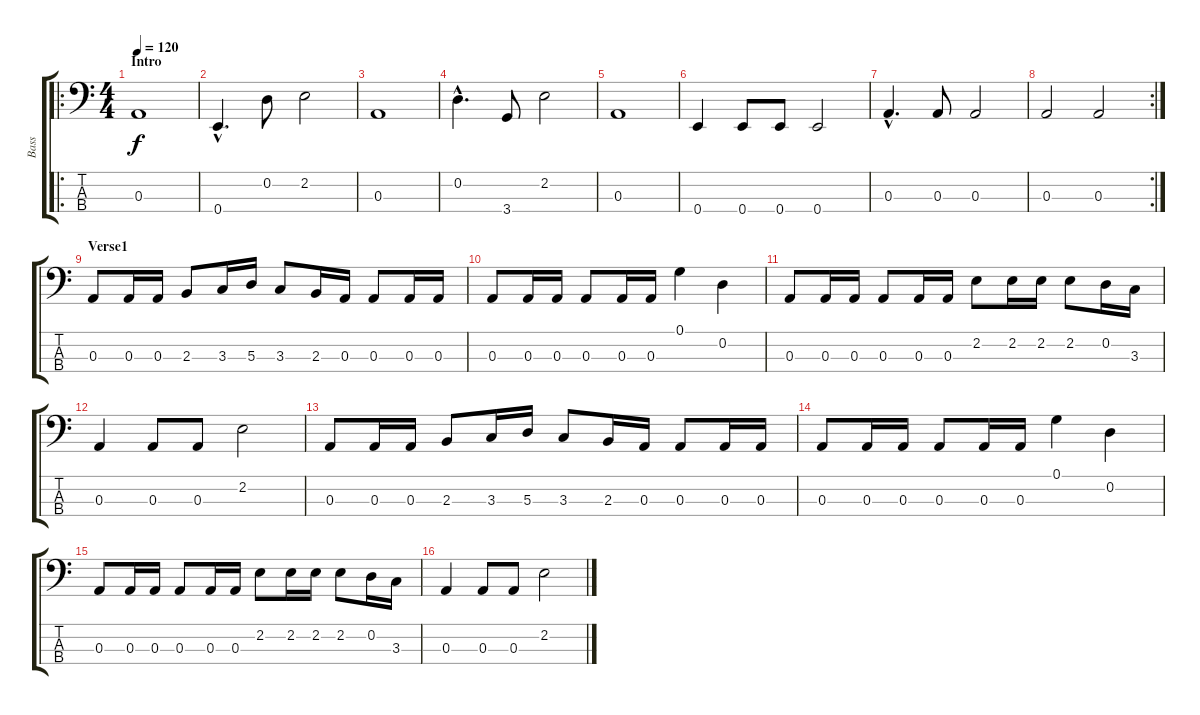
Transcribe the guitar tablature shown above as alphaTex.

\track ("Bass" "Bass") {instrument acousticbass}
\staff {score tabs}
\tuning (G2 D2 A1 E1) {hide}
\ro
\ts (4 4)
\section ("" "Intro")
\tempo 120
\clef f4
\ks c
0.3.1{dy f instrument acousticbass} |
0.4{hac}.4{d} 0.2.8 2.2.2 |
0.3.1 |
0.2{hac}.4{d} 3.4.8 2.2.2 |
0.3.1 |
0.4.4 0.4.8 0.4.8 0.4.2 |
0.3{hac}.4{d} 0.3.8 0.3.2 |
\rc 2
0.3.2 0.3.2 |
\section ("" "Verse1")
0.3.8 0.3.16 0.3.16 2.3.8 3.3.16 5.3.16 3.3.8 2.3.16 0.3.16 0.3.8 0.3.16 0.3.16 |
0.3.8 0.3.16 0.3.16 0.3.8 0.3.16 0.3.16 0.1.4 0.2.4 |
0.3.8 0.3.16 0.3.16 0.3.8 0.3.16 0.3.16 2.2.8 2.2.16 2.2.16 2.2.8 0.2.16 3.3.16 |
0.3.4 0.3.8 0.3.8 2.2.2 |
0.3.8 0.3.16 0.3.16 2.3.8 3.3.16 5.3.16 3.3.8 2.3.16 0.3.16 0.3.8 0.3.16 0.3.16 |
0.3.8 0.3.16 0.3.16 0.3.8 0.3.16 0.3.16 0.1.4 0.2.4 |
0.3.8 0.3.16 0.3.16 0.3.8 0.3.16 0.3.16 2.2.8 2.2.16 2.2.16 2.2.8 0.2.16 3.3.16 |
0.3.4 0.3.8 0.3.8 2.2.2
